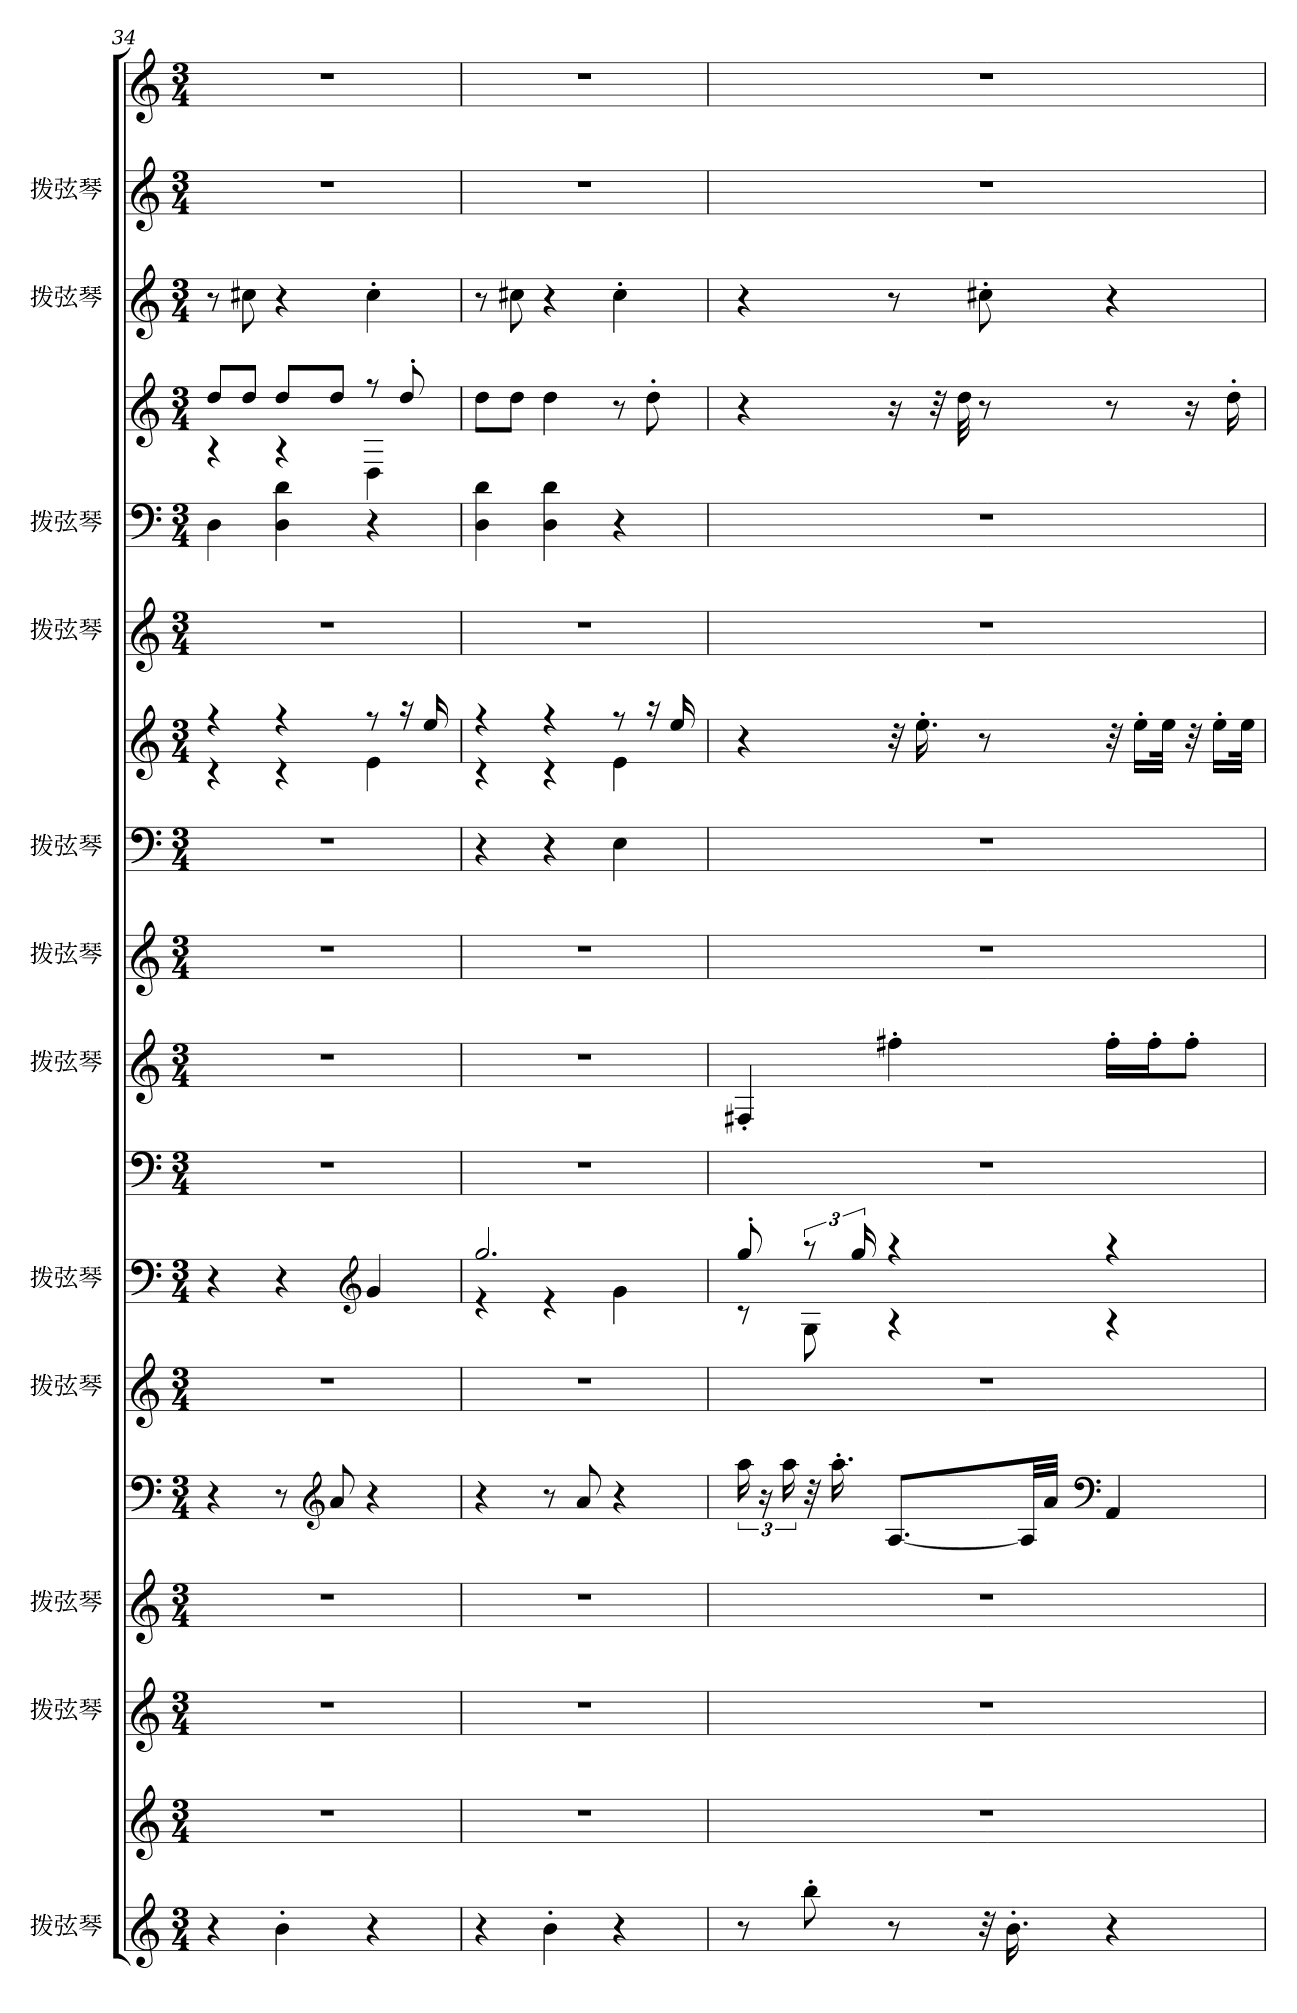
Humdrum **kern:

**kern	**kern	**kern	**kern	**kern	**kern	**kern	**kern	**kern	**kern	**kern	**kern	**kern	**kern	**kern	**kern	**kern	**kern
*part12	*part12	*part11	*part10	*part10	*part9	*part8	*part8	*part7	*part6	*part5	*part5	*part4	*part3	*part3	*part2	*part1	*part1
*staff18	*staff17	*staff16	*staff15	*staff14	*staff13	*staff12	*staff11	*staff10	*staff9	*staff8	*staff7	*staff6	*staff5	*staff4	*staff3	*staff2	*staff1
*I"拨弦琴	*	*I"拨弦琴	*I"拨弦琴	*	*I"拨弦琴	*I"拨弦琴	*	*I"拨弦琴	*I"拨弦琴	*I"拨弦琴	*	*I"拨弦琴	*I"拨弦琴	*	*I"拨弦琴	*I"拨弦琴	*
*clefG2	*clefG2	*clefG2	*clefG2	*clefF4	*clefG2	*clefF4	*clefF4	*clefG2	*clefG2	*clefF4	*clefG2	*clefG2	*clefF4	*clefG2	*clefG2	*clefG2	*clefG2
*k[]	*k[]	*k[]	*k[]	*k[]	*k[]	*k[]	*k[]	*k[]	*k[]	*k[]	*k[]	*k[]	*k[]	*k[]	*k[]	*k[]	*k[]
*M3/4	*M3/4	*M3/4	*M3/4	*M3/4	*M3/4	*M3/4	*M3/4	*M3/4	*M3/4	*M3/4	*M3/4	*M3/4	*M3/4	*M3/4	*M3/4	*M3/4	*M3/4
=34	=34	=34	=34	=34	=34	=34	=34	=34	=34	=34	=34	=34	=34	=34	=34	=34	=34
*	*	*	*	*	*	*	*	*	*	*	*^	*	*	*^	*	*	*
4r	2.r	2.r	2.r	4r	2.r	4r	2.r	2.r	2.r	2.r	4r	4r	2.r	4D\	8dd/L	4r	8r	2.r	2.r
.	.	.	.	.	.	.	.	.	.	.	.	.	.	.	8dd/J	.	8cc#X\	.	.
4b'\	.	.	.	8r	.	4r	.	.	.	.	4r	4r	.	4D\ 4d\	8dd/L	4r	4r	.	.
*	*	*	*	*clefG2	*	*	*	*	*	*	*	*	*	*	*	*	*	*	*
.	.	.	.	8a/	.	.	.	.	.	.	.	.	.	.	8dd/J	.	.	.	.
*	*	*	*	*	*	*clefG2	*	*	*	*	*	*	*	*	*	*	*	*	*
4r	.	.	.	4r	.	4g/	.	.	.	.	8r	4e\	.	4r	8r	4D\	4cc#'\	.	.
.	.	.	.	.	.	.	.	.	.	.	16r	.	.	.	8dd'/	.	.	.	.
.	.	.	.	.	.	.	.	.	.	.	16ee/	.	.	.	.	.	.	.	.
*	*	*	*	*	*	*	*	*	*	*	*	*	*	*	*v	*v	*	*	*
!!LO:PB:g=z
=35	=35	=35	=35	=35	=35	=35	=35	=35	=35	=35	=35	=35	=35	=35	=35	=35	=35	=35
*	*	*	*	*	*	*^	*	*	*	*	*	*	*	*	*	*	*	*
4r	2.r	2.r	2.r	4r	2.r	2.gg/	4r	2.r	2.r	2.r	4r	4r	4r	2.r	4D\ 4d\	8dd\L	8r	2.r	2.r
.	.	.	.	.	.	.	.	.	.	.	.	.	.	.	.	8dd\J	8cc#X\	.	.
4b'\	.	.	.	8r	.	.	4r	.	.	.	4r	4r	4r	.	4D\ 4d\	4dd\	4r	.	.
.	.	.	.	8a/	.	.	.	.	.	.	.	.	.	.	.	.	.	.	.
4r	.	.	.	4r	.	.	4g\	.	.	.	4E\	8r	4e\	.	4r	8r	4cc#'\	.	.
.	.	.	.	.	.	.	.	.	.	.	.	16r	.	.	.	8dd'\	.	.	.
.	.	.	.	.	.	.	.	.	.	.	.	16ee/	.	.	.	.	.	.	.
*	*	*	*	*	*	*	*	*	*	*	*	*v	*v	*	*	*	*	*	*
=36	=36	=36	=36	=36	=36	=36	=36	=36	=36	=36	=36	=36	=36	=36	=36	=36	=36	=36
8r	2.r	2.r	2.r	24aa\	2.r	8gg'/	8r	2.r	4F#X'/	2.r	2.r	4r	2.r	2.r	4r	4r	2.r	2.r
.	.	.	.	24r	.	.	.	.	.	.	.	.	.	.	.	.	.	.
.	.	.	.	24aa\	.	.	.	.	.	.	.	.	.	.	.	.	.	.
8bb'\	.	.	.	32r	.	12r	8G\	.	.	.	.	.	.	.	.	.	.	.
.	.	.	.	16.aa'\	.	.	.	.	.	.	.	.	.	.	.	.	.	.
.	.	.	.	.	.	24gg/	.	.	.	.	.	.	.	.	.	.	.	.
8r	.	.	.	[8.A/L	.	4r	4r	.	4ff#X'\	.	.	32r	.	.	16r	8r	.	.
.	.	.	.	.	.	.	.	.	.	.	.	16.ee'\	.	.	.	.	.	.
.	.	.	.	.	.	.	.	.	.	.	.	.	.	.	32r	.	.	.
.	.	.	.	.	.	.	.	.	.	.	.	.	.	.	32dd\	.	.	.
32r	.	.	.	.	.	.	.	.	.	.	.	8r	.	.	8r	8cc#X'\	.	.
16.b'\	.	.	.	.	.	.	.	.	.	.	.	.	.	.	.	.	.	.
.	.	.	.	32A/LL]	.	.	.	.	.	.	.	.	.	.	.	.	.	.
.	.	.	.	32a/JJJ	.	.	.	.	.	.	.	.	.	.	.	.	.	.
*	*	*	*	*clefF4	*	*	*	*	*	*	*	*	*	*	*	*	*	*
4r	.	.	.	4AA/	.	4r	4r	.	16ff#'\LL	.	.	32r	.	.	8r	4r	.	.
.	.	.	.	.	.	.	.	.	.	.	.	16ee'\LL	.	.	.	.	.	.
.	.	.	.	.	.	.	.	.	16ff#'\J	.	.	.	.	.	.	.	.	.
.	.	.	.	.	.	.	.	.	.	.	.	32ee\JJk	.	.	.	.	.	.
.	.	.	.	.	.	.	.	.	8ff#'\J	.	.	32r	.	.	16r	.	.	.
.	.	.	.	.	.	.	.	.	.	.	.	16ee'\LL	.	.	.	.	.	.
.	.	.	.	.	.	.	.	.	.	.	.	.	.	.	16dd'\	.	.	.
.	.	.	.	.	.	.	.	.	.	.	.	32ee\JJk	.	.	.	.	.	.
*	*	*	*	*	*	*v	*v	*	*	*	*	*	*	*	*	*	*	*
=	=	=	=	=	=	=	=	=	=	=	=	=	=	=	=	=	=
*-	*-	*-	*-	*-	*-	*-	*-	*-	*-	*-	*-	*-	*-	*-	*-	*-	*-
